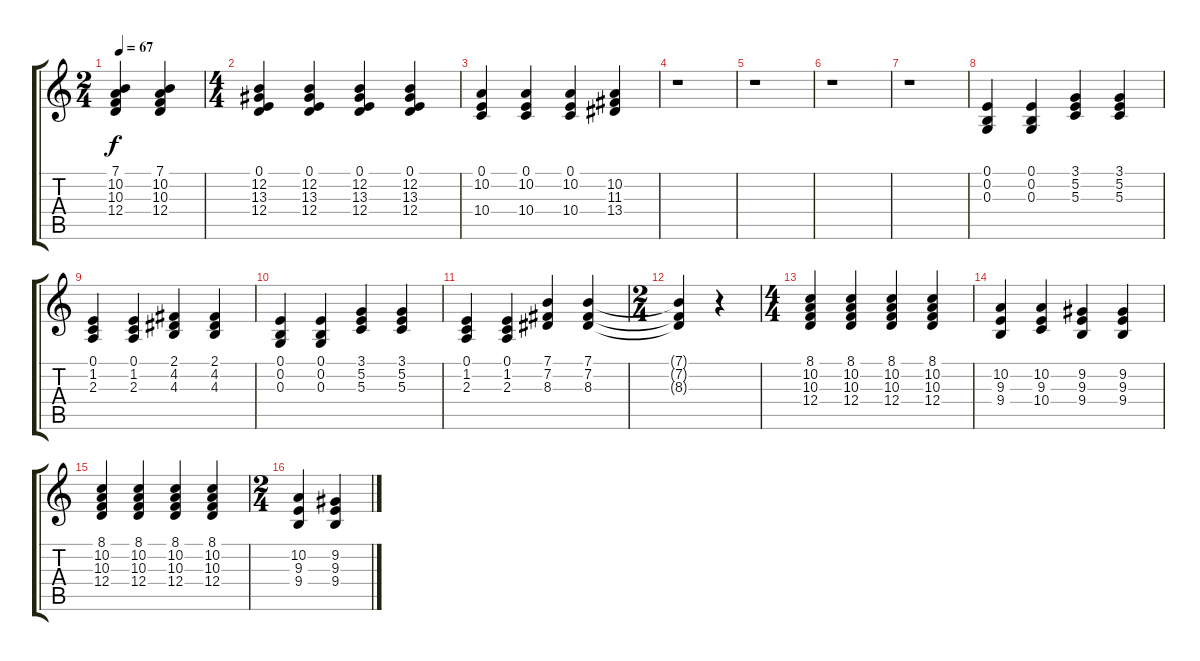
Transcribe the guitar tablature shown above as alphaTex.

\track "" {instrument electricpiano2}
\staff {score tabs}
\tuning (E4 B3 G3 D3 A2 E2) {hide}
\ts (2 4)
\tempo 67
\clef g2
\ks c
(7.1 10.2 10.3 12.4).4{dy f} (7.1 10.2 10.3 12.4).4 |
\ts (4 4)
(0.1 12.2 13.3 12.4).4 (0.1 12.2 13.3 12.4).4 (0.1 12.2 13.3 12.4).4 (0.1 12.2 13.3 12.4).4 |
(0.1 10.2 10.4).4 (0.1 10.2 10.4).4 (0.1 10.2 10.4).4 (10.2 11.3 13.4).4 |
r.1 |
r.1 |
r.1 |
r.1 |
(0.1 0.2 0.3).4 (0.1 0.2 0.3).4 (3.1 5.2 5.3).4 (3.1 5.2 5.3).4 |
(0.1 1.2 2.3).4 (0.1 1.2 2.3).4 (2.1 4.2 4.3).4 (2.1 4.2 4.3).4 |
(0.1 0.2 0.3).4 (0.1 0.2 0.3).4 (3.1 5.2 5.3).4 (3.1 5.2 5.3).4 |
(0.1 1.2 2.3).4 (0.1 1.2 2.3).4 (7.1 7.2 8.3).4 (7.1 7.2 8.3).4 |
\ts (2 4)
(7.1{t} 7.2{t} 8.3{t}).4 r.4 |
\ts (4 4)
(8.1 10.2 10.3 12.4).4 (8.1 10.2 10.3 12.4).4 (8.1 10.2 10.3 12.4).4 (8.1 10.2 10.3 12.4).4 |
(10.2 9.3 9.4).4 (10.2 9.3 10.4).4 (9.2 9.3 9.4).4 (9.2 9.3 9.4).4 |
(8.1 10.2 10.3 12.4).4 (8.1 10.2 10.3 12.4).4 (8.1 10.2 10.3 12.4).4 (8.1 10.2 10.3 12.4).4 |
\ts (2 4)
(10.2 9.3 9.4).4 (9.2 9.3 9.4).4
